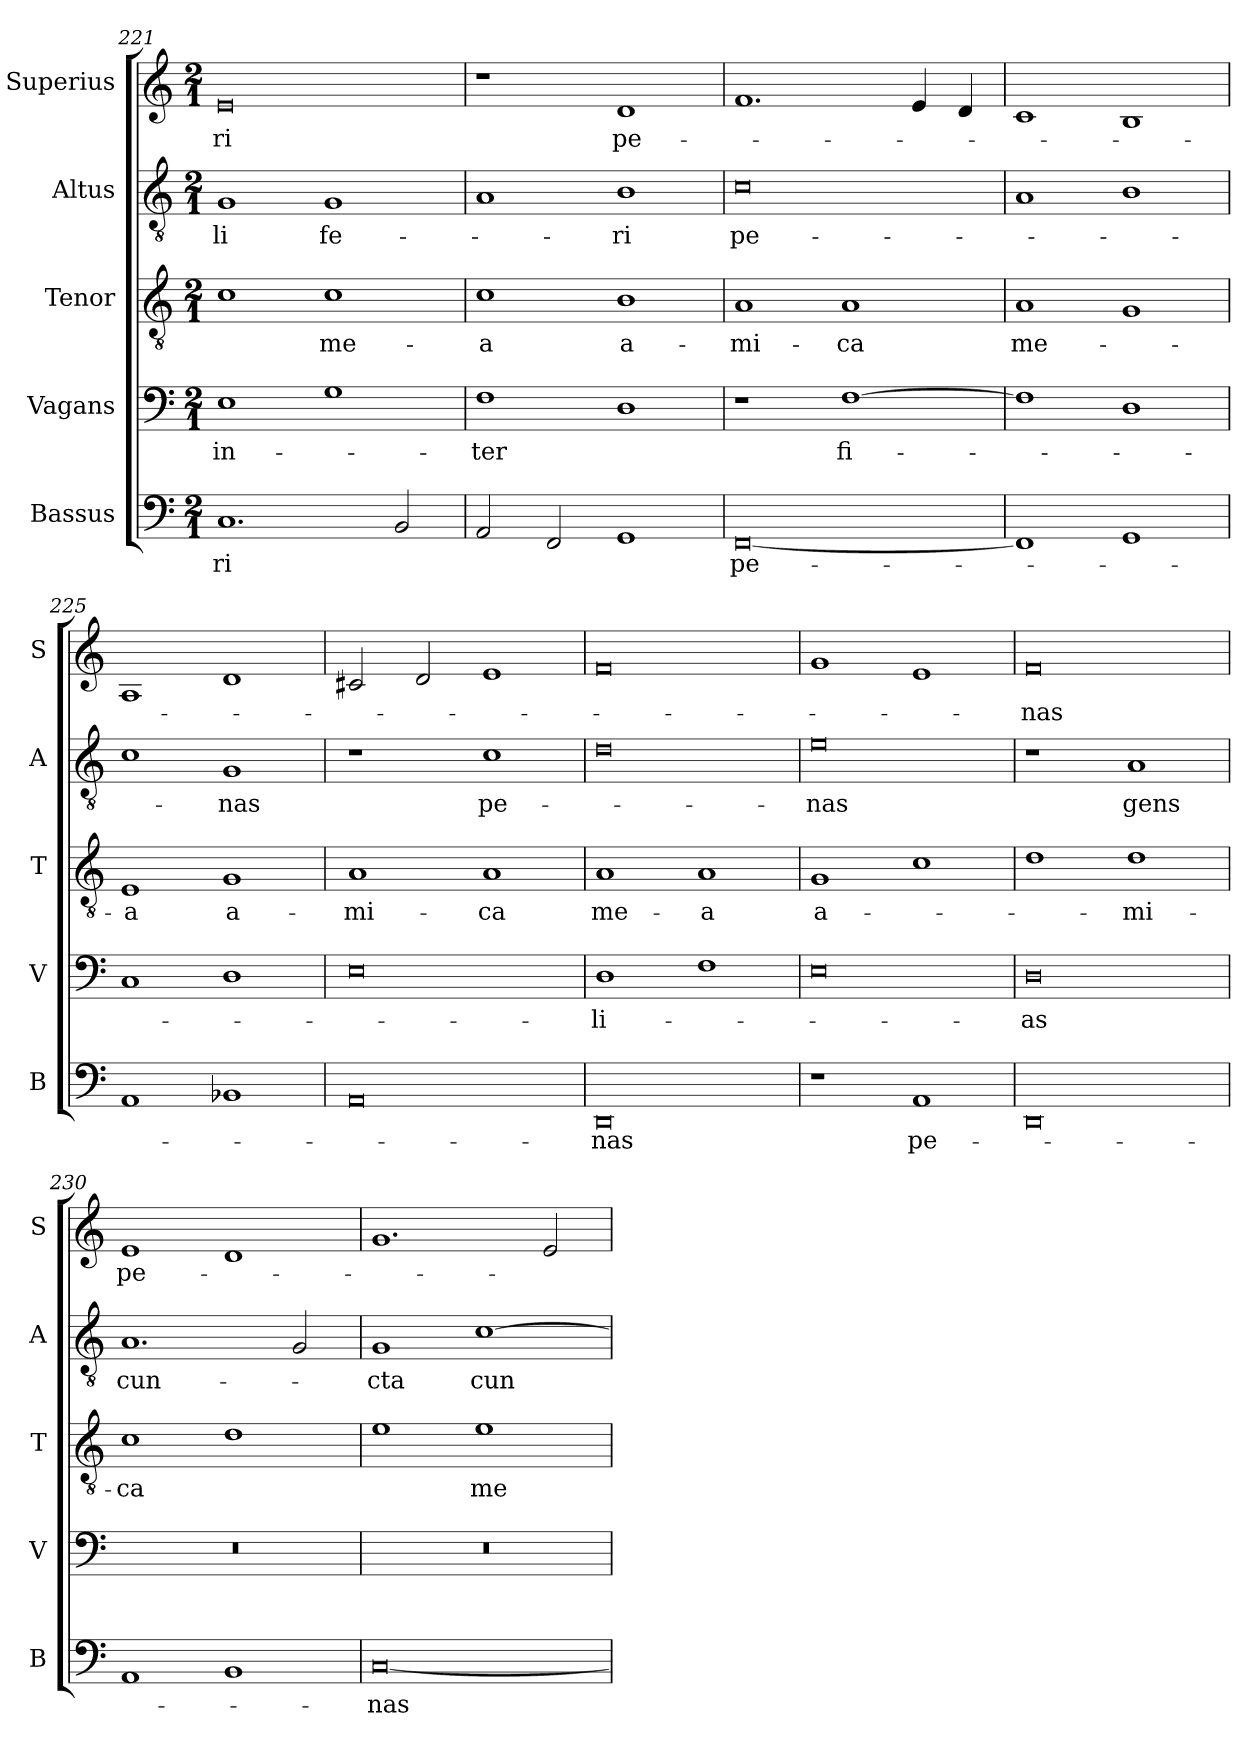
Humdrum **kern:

**kern	**text	**kern	**text	**kern	**text	**kern	**text	**kern	**text
*part5	*part5	*part4	*part4	*part3	*part3	*part2	*part2	*part1	*part1
*staff5	*staff5	*staff4	*staff4	*staff3	*staff3	*staff2	*staff2	*staff1	*staff1
*I"Bassus	*	*I"Vagans	*	*I"Tenor	*	*I"Altus	*	*I"Superius	*
*I'B	*	*I'V	*	*I'T	*	*I'A	*	*I'S	*
*clefF4	*	*clefF4	*	*clefGv2	*	*clefGv2	*	*clefG2	*
*k[]	*	*k[]	*	*k[]	*	*k[]	*	*k[]	*
*M2/1	*	*M2/1	*	*M2/1	*	*M2/1	*	*M2/1	*
=221	=221	=221	=221	=221	=221	=221	=221	=221	=221
1.C	-ri	1E	in-	1c	.	1G	-li	0e	-ri
.	.	1G	.	1c	me-	1G	fe-	.	.
2BB/	.	.	.	.	.	.	.	.	.
=222	=222	=222	=222	=222	=222	=222	=222	=222	=222
2AA/	.	1F	-ter	1c	-a	1A	.	1r	.
2FF/	.	.	.	.	.	.	.	.	.
1GG	.	1D	.	1B	a-	1B	-ri	1d	pe-
=223	=223	=223	=223	=223	=223	=223	=223	=223	=223
[0FF	pe-	1r	.	1A	-mi-	0c	pe-	1.f	.
.	.	[1F	fi-	1A	-ca	.	.	.	.
.	.	.	.	.	.	.	.	4e/	.
.	.	.	.	.	.	.	.	4d/	.
=224	=224	=224	=224	=224	=224	=224	=224	=224	=224
1FF]	.	1F]	.	1A	me-	1A	.	1c	.
1GG	.	1D	.	1G	.	1B	.	1B	.
=225	=225	=225	=225	=225	=225	=225	=225	=225	=225
1AA	.	1C	.	1E	-a	1c	.	1A	.
1BB-X	.	1D	.	1G	a-	1G	-nas	1d	.
=226	=226	=226	=226	=226	=226	=226	=226	=226	=226
0AA	.	0E	.	1A	-mi-	1r	.	2c#X/	.
.	.	.	.	.	.	.	.	2d/	.
.	.	.	.	1A	-ca	1c	pe-	1e	.
=227	=227	=227	=227	=227	=227	=227	=227	=227	=227
0DD	-nas	1D	-li-	1A	me-	0d	.	0f	.
.	.	1F	.	1A	-a	.	.	.	.
=228	=228	=228	=228	=228	=228	=228	=228	=228	=228
1r	.	0E	.	1G	a-	0e	-nas	1g	.
1AA	pe-	.	.	1c	.	.	.	1e	.
=229	=229	=229	=229	=229	=229	=229	=229	=229	=229
0DD	.	0D	-as	1d	.	1r	.	0f	-nas
.	.	.	.	1d	-mi-	1A	gens	.	.
=230	=230	=230	=230	=230	=230	=230	=230	=230	=230
1AA	.	0r	.	1c	-ca	1.A	cun-	1e	pe-
1BB	.	.	.	1d	.	.	.	1d	.
.	.	.	.	.	.	2G/	.	.	.
=231	=231	=231	=231	=231	=231	=231	=231	=231	=231
[0C	-nas	0r	.	1e	.	1G	-cta	1.g	.
.	.	.	.	1e	me-	[1c	cun-	.	.
.	.	.	.	.	.	.	.	2e/	.
=	=	=	=	=	=	=	=	=	=
*-	*-	*-	*-	*-	*-	*-	*-	*-	*-
